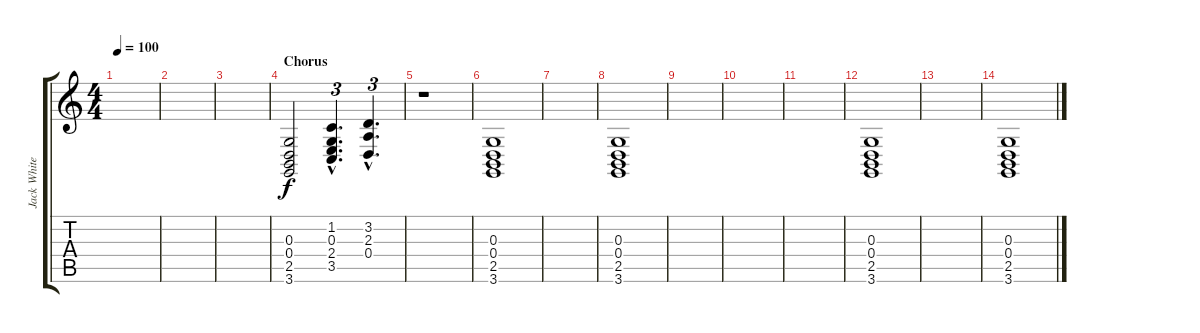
\track ("Jack White (Piano)" "Jack White") {instrument acousticgrandpiano}
\staff {score tabs}
\tuning (E4 B3 G3 D3 A2 E2) {hide}
\ts (4 4)
\tempo 100
\clef g2
\ks c
|
|
|
\section ("" "Chorus")
(0.3 0.4 2.5 3.6).2 (1.2{hac} 0.3{hac} 2.4{hac} 3.5{hac}).4{d tu (3 2)} (3.2{hac} 2.3{hac} 0.4{hac}).4{d tu (3 2)} |
r.1 |
(0.3 0.4 2.5 3.6).1 |
|
(0.3 0.4 2.5 3.6).1 |
|
|
|
(0.3 0.4 2.5 3.6).1 |
|
(0.3 0.4 2.5 3.6).1
